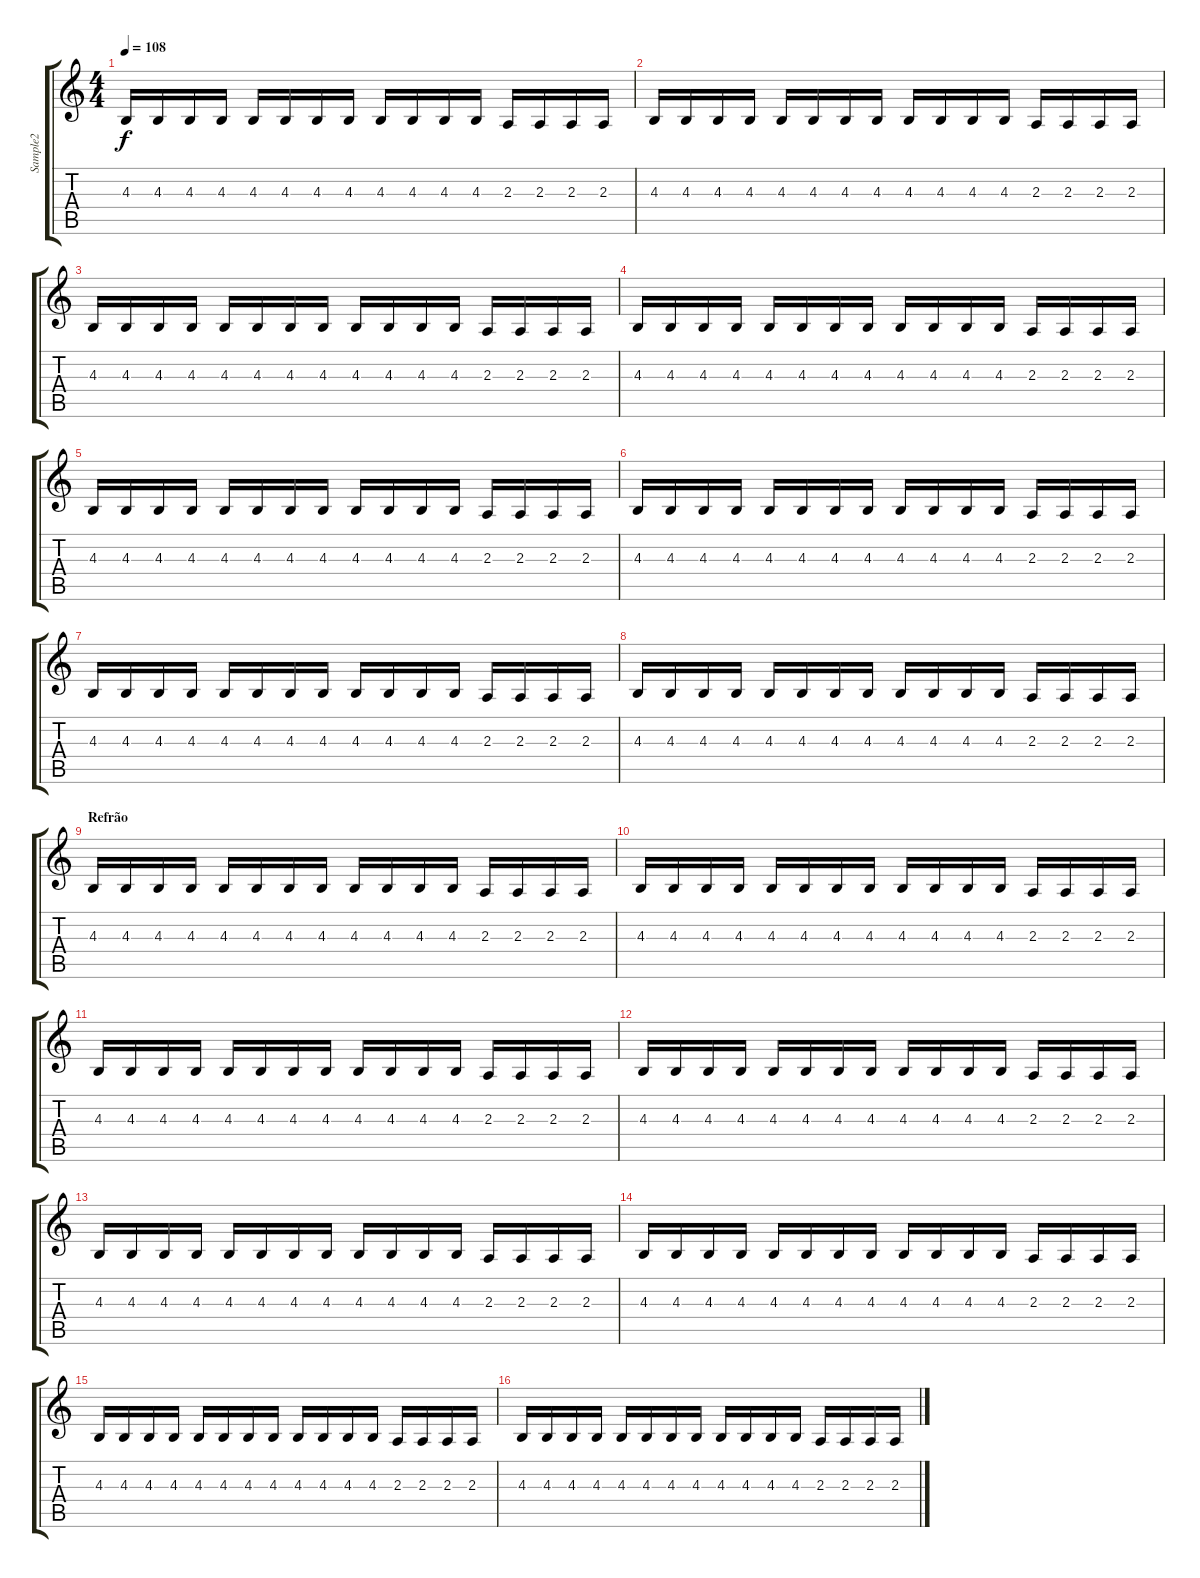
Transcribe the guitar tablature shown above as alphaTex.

\track ("Sample2" "Sample2") {instrument xylophone}
\staff {score tabs}
\tuning (E4 B3 G3 D3 A2 E2) {hide}
\ts (4 4)
\tempo 108
\clef g2
\ks c
4.3.16{dy f} 4.3.16 4.3.16 4.3.16 4.3.16 4.3.16 4.3.16 4.3.16 4.3.16 4.3.16 4.3.16 4.3.16 2.3.16 2.3.16 2.3.16 2.3.16 |
4.3.16 4.3.16 4.3.16 4.3.16 4.3.16 4.3.16 4.3.16 4.3.16 4.3.16 4.3.16 4.3.16 4.3.16 2.3.16 2.3.16 2.3.16 2.3.16 |
4.3.16 4.3.16 4.3.16 4.3.16 4.3.16 4.3.16 4.3.16 4.3.16 4.3.16 4.3.16 4.3.16 4.3.16 2.3.16 2.3.16 2.3.16 2.3.16 |
4.3.16 4.3.16 4.3.16 4.3.16 4.3.16 4.3.16 4.3.16 4.3.16 4.3.16 4.3.16 4.3.16 4.3.16 2.3.16 2.3.16 2.3.16 2.3.16 |
4.3.16 4.3.16 4.3.16 4.3.16 4.3.16 4.3.16 4.3.16 4.3.16 4.3.16 4.3.16 4.3.16 4.3.16 2.3.16 2.3.16 2.3.16 2.3.16 |
4.3.16 4.3.16 4.3.16 4.3.16 4.3.16 4.3.16 4.3.16 4.3.16 4.3.16 4.3.16 4.3.16 4.3.16 2.3.16 2.3.16 2.3.16 2.3.16 |
4.3.16 4.3.16 4.3.16 4.3.16 4.3.16 4.3.16 4.3.16 4.3.16 4.3.16 4.3.16 4.3.16 4.3.16 2.3.16 2.3.16 2.3.16 2.3.16 |
4.3.16 4.3.16 4.3.16 4.3.16 4.3.16 4.3.16 4.3.16 4.3.16 4.3.16 4.3.16 4.3.16 4.3.16 2.3.16 2.3.16 2.3.16 2.3.16 |
\section ("" "Refrão")
4.3.16 4.3.16 4.3.16 4.3.16 4.3.16 4.3.16 4.3.16 4.3.16 4.3.16 4.3.16 4.3.16 4.3.16 2.3.16 2.3.16 2.3.16 2.3.16 |
4.3.16 4.3.16 4.3.16 4.3.16 4.3.16 4.3.16 4.3.16 4.3.16 4.3.16 4.3.16 4.3.16 4.3.16 2.3.16 2.3.16 2.3.16 2.3.16 |
4.3.16 4.3.16 4.3.16 4.3.16 4.3.16 4.3.16 4.3.16 4.3.16 4.3.16 4.3.16 4.3.16 4.3.16 2.3.16 2.3.16 2.3.16 2.3.16 |
4.3.16 4.3.16 4.3.16 4.3.16 4.3.16 4.3.16 4.3.16 4.3.16 4.3.16 4.3.16 4.3.16 4.3.16 2.3.16 2.3.16 2.3.16 2.3.16 |
4.3.16 4.3.16 4.3.16 4.3.16 4.3.16 4.3.16 4.3.16 4.3.16 4.3.16 4.3.16 4.3.16 4.3.16 2.3.16 2.3.16 2.3.16 2.3.16 |
4.3.16 4.3.16 4.3.16 4.3.16 4.3.16 4.3.16 4.3.16 4.3.16 4.3.16 4.3.16 4.3.16 4.3.16 2.3.16 2.3.16 2.3.16 2.3.16 |
4.3.16 4.3.16 4.3.16 4.3.16 4.3.16 4.3.16 4.3.16 4.3.16 4.3.16 4.3.16 4.3.16 4.3.16 2.3.16 2.3.16 2.3.16 2.3.16 |
4.3.16 4.3.16 4.3.16 4.3.16 4.3.16 4.3.16 4.3.16 4.3.16 4.3.16 4.3.16 4.3.16 4.3.16 2.3.16 2.3.16 2.3.16 2.3.16
